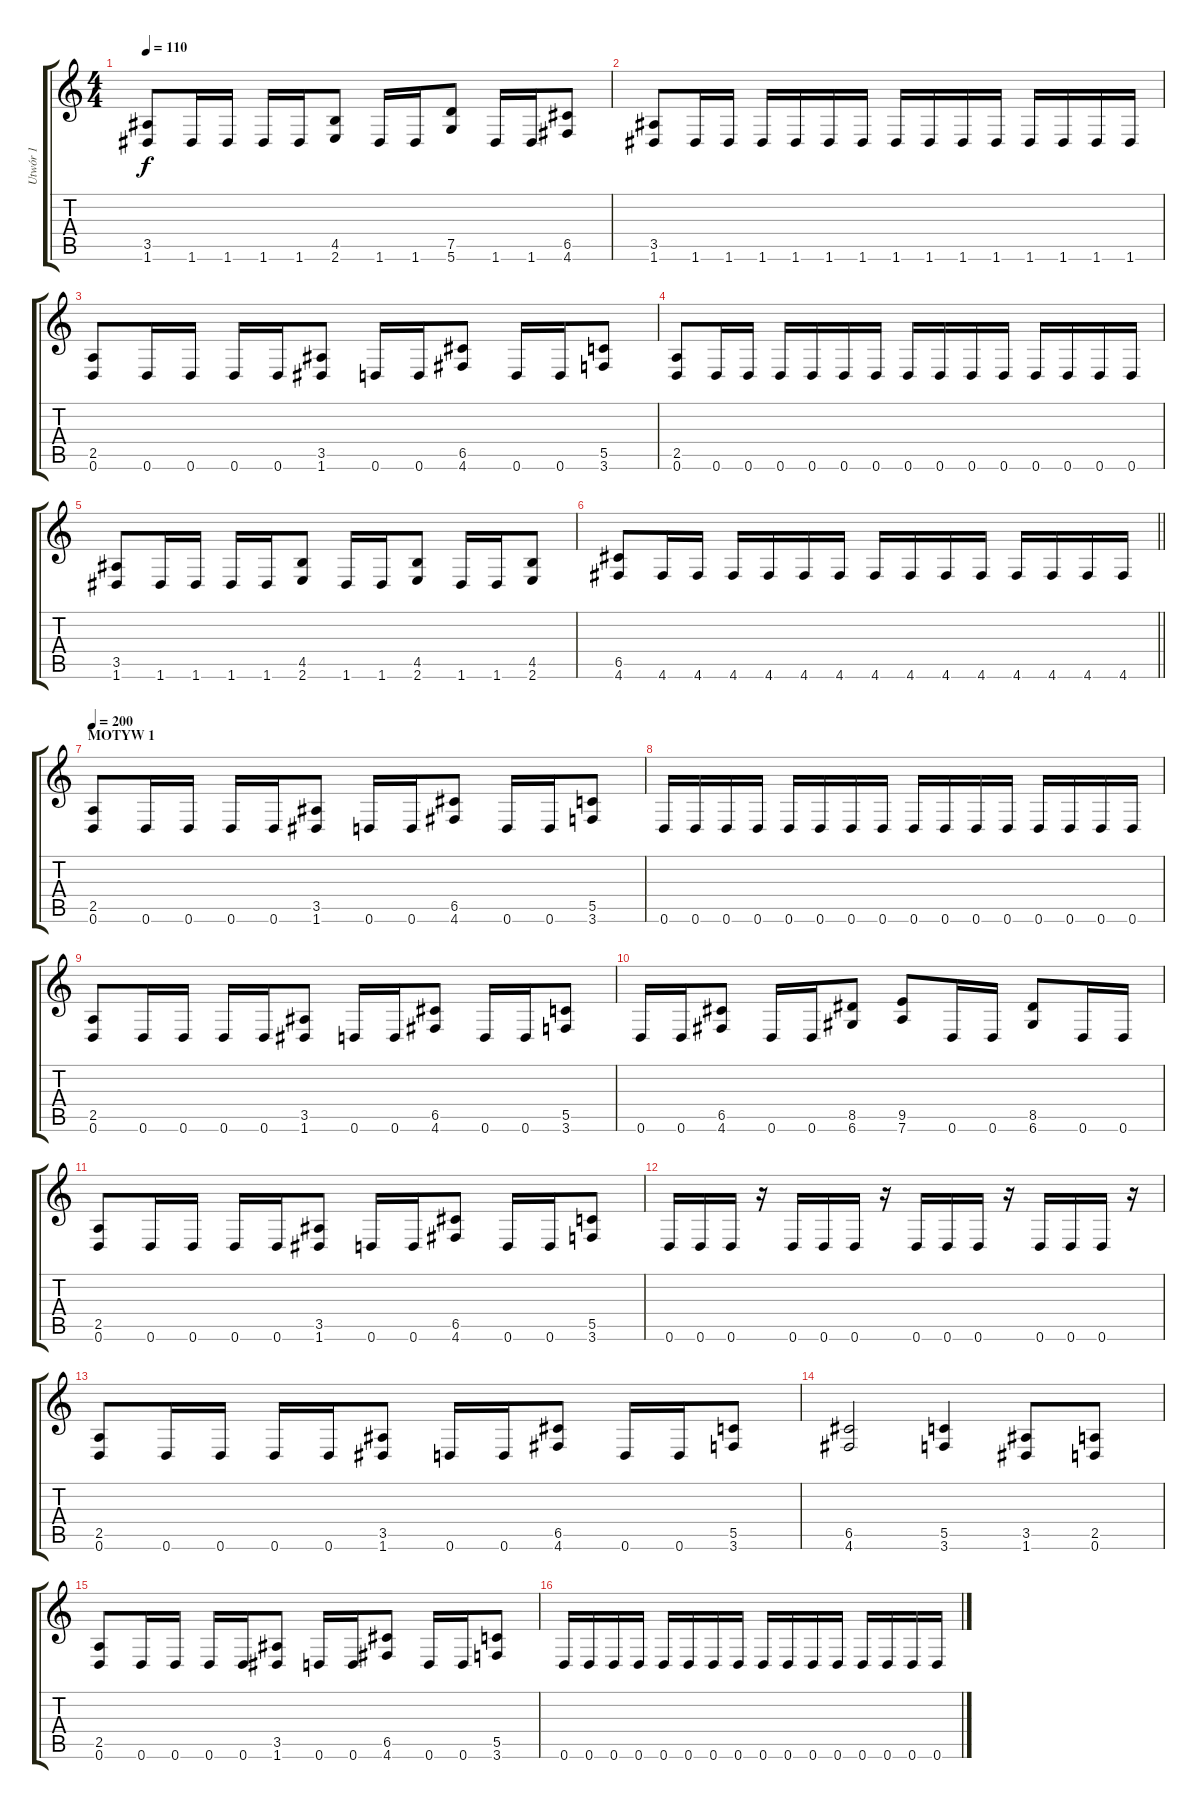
\track ("Utwór 1" "Utwór 1") {instrument distortionguitar}
\staff {score tabs}
\tuning (D4 A3 F3 C3 G2 D2) {hide}
\ts (4 4)
\tempo 110
\clef g2
\ks c
(3.5 1.6).8{dy f} 1.6.16 1.6.16 1.6.16 1.6.16 (4.5 2.6).8 1.6.16 1.6.16 (7.5 5.6).8 1.6.16 1.6.16 (6.5 4.6).8 |
(3.5 1.6).8 1.6.16 1.6.16 1.6.16 1.6.16 1.6.16 1.6.16 1.6.16 1.6.16 1.6.16 1.6.16 1.6.16 1.6.16 1.6.16 1.6.16 |
(2.5 0.6).8 0.6.16 0.6.16 0.6.16 0.6.16 (3.5 1.6).8 0.6.16 0.6.16 (6.5 4.6).8 0.6.16 0.6.16 (5.5 3.6).8 |
(2.5 0.6).8 0.6.16 0.6.16 0.6.16 0.6.16 0.6.16 0.6.16 0.6.16 0.6.16 0.6.16 0.6.16 0.6.16 0.6.16 0.6.16 0.6.16 |
(3.5 1.6).8 1.6.16 1.6.16 1.6.16 1.6.16 (4.5 2.6).8 1.6.16 1.6.16 (4.5 2.6).8 1.6.16 1.6.16 (4.5 2.6).8 |
\barLineRight lightlight
(6.5 4.6).8 4.6.16 4.6.16 4.6.16 4.6.16 4.6.16 4.6.16 4.6.16 4.6.16 4.6.16 4.6.16 4.6.16 4.6.16 4.6.16 4.6.16 |
\section ("" "MOTYW 1")
\tempo 200
(2.5 0.6).8 0.6.16 0.6.16 0.6.16 0.6.16 (3.5 1.6).8 0.6.16 0.6.16 (6.5 4.6).8 0.6.16 0.6.16 (5.5 3.6).8 |
0.6.16 0.6.16 0.6.16 0.6.16 0.6.16 0.6.16 0.6.16 0.6.16 0.6.16 0.6.16 0.6.16 0.6.16 0.6.16 0.6.16 0.6.16 0.6.16 |
(2.5 0.6).8 0.6.16 0.6.16 0.6.16 0.6.16 (3.5 1.6).8 0.6.16 0.6.16 (6.5 4.6).8 0.6.16 0.6.16 (5.5 3.6).8 |
0.6.16 0.6.16 (6.5 4.6).8 0.6.16 0.6.16 (8.5 6.6).8 (9.5 7.6).8 0.6.16 0.6.16 (8.5 6.6).8 0.6.16 0.6.16 |
(2.5 0.6).8 0.6.16 0.6.16 0.6.16 0.6.16 (3.5 1.6).8 0.6.16 0.6.16 (6.5 4.6).8 0.6.16 0.6.16 (5.5 3.6).8 |
0.6.16 0.6.16 0.6.16 r.16 0.6.16 0.6.16 0.6.16 r.16 0.6.16 0.6.16 0.6.16 r.16 0.6.16 0.6.16 0.6.16 r.16 |
(2.5 0.6).8 0.6.16 0.6.16 0.6.16 0.6.16 (3.5 1.6).8 0.6.16 0.6.16 (6.5 4.6).8 0.6.16 0.6.16 (5.5 3.6).8 |
(6.5 4.6).2 (5.5 3.6).4 (3.5 1.6).8 (2.5 0.6).8 |
(2.5 0.6).8 0.6.16 0.6.16 0.6.16 0.6.16 (3.5 1.6).8 0.6.16 0.6.16 (6.5 4.6).8 0.6.16 0.6.16 (5.5 3.6).8 |
0.6.16 0.6.16 0.6.16 0.6.16 0.6.16 0.6.16 0.6.16 0.6.16 0.6.16 0.6.16 0.6.16 0.6.16 0.6.16 0.6.16 0.6.16 0.6.16
